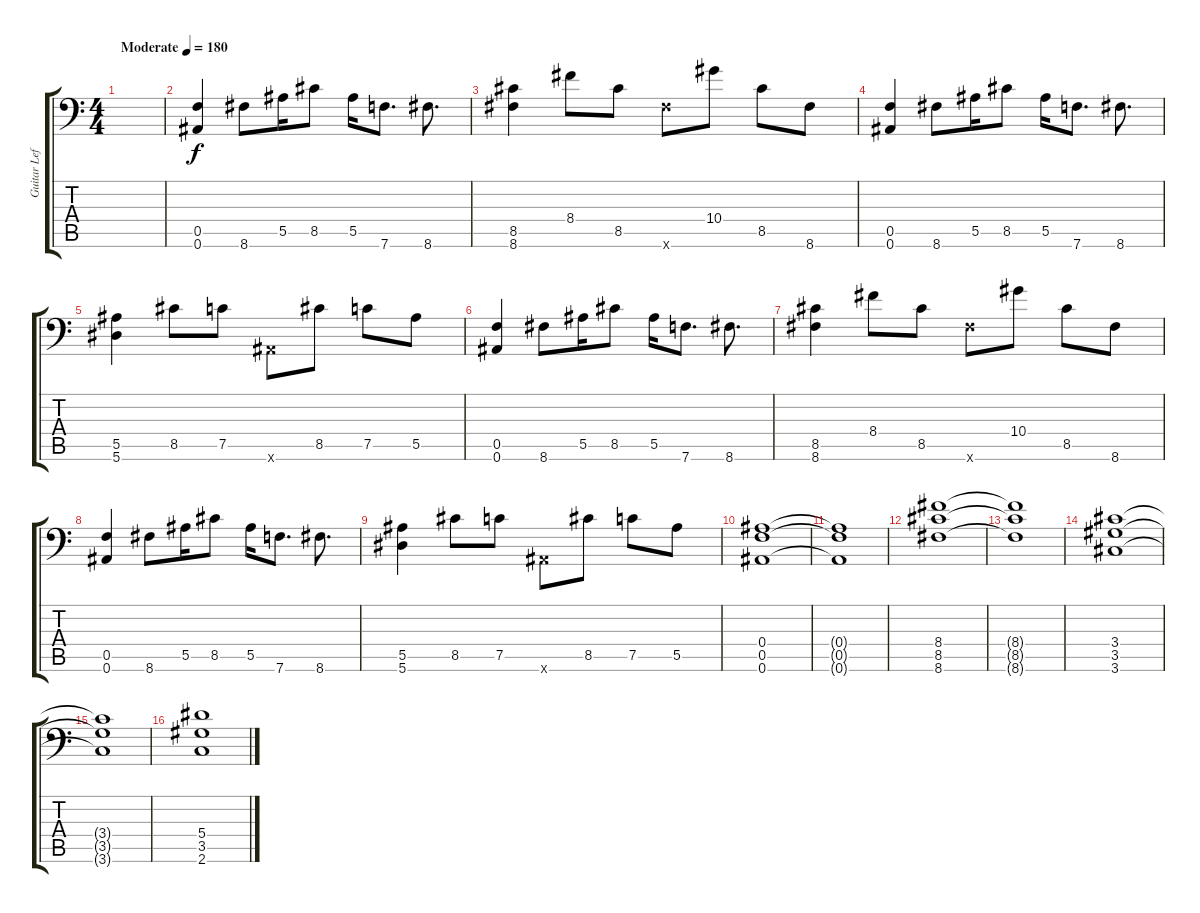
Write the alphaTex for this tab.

\track ("Guitar Left" "Guitar Lef") {instrument distortionguitar}
\staff {score tabs}
\tuning (C4 G3 Eb3 Bb2 F2 Bb1) {hide}
\ts (4 4)
\tempo (180 "Moderate")
\clef f4
\ks c
|
(0.5 0.6).4 8.6.8 5.5.16 8.5.8 5.5.16 7.6.8{d} 8.6.8{d} |
(8.5 8.6).4 8.4.8 8.5.8 8.6{x}.8 10.4.8 8.5.8 8.6.8 |
(0.5 0.6).4 8.6.8 5.5.16 8.5.8 5.5.16 7.6.8{d} 8.6.8{d} |
(5.5 5.6).4 8.5.8 7.5.8 0.6{x}.8 8.5.8 7.5.8 5.5.8 |
(0.5 0.6).4 8.6.8 5.5.16 8.5.8 5.5.16 7.6.8{d} 8.6.8{d} |
(8.5 8.6).4 8.4.8 8.5.8 8.6{x}.8 10.4.8 8.5.8 8.6.8 |
(0.5 0.6).4 8.6.8 5.5.16 8.5.8 5.5.16 7.6.8{d} 8.6.8{d} |
(5.5 5.6).4 8.5.8 7.5.8 0.6{x}.8 8.5.8 7.5.8 5.5.8 |
(0.4 0.5 0.6).1 |
(0.4{t} 0.5{t} 0.6{t}).1 |
(8.4 8.5 8.6).1 |
(8.4{t} 8.5{t} 8.6{t}).1 |
(3.4 3.5 3.6).1 |
(3.4{t} 3.5{t} 3.6{t}).1 |
(5.4 3.5 2.6).1
